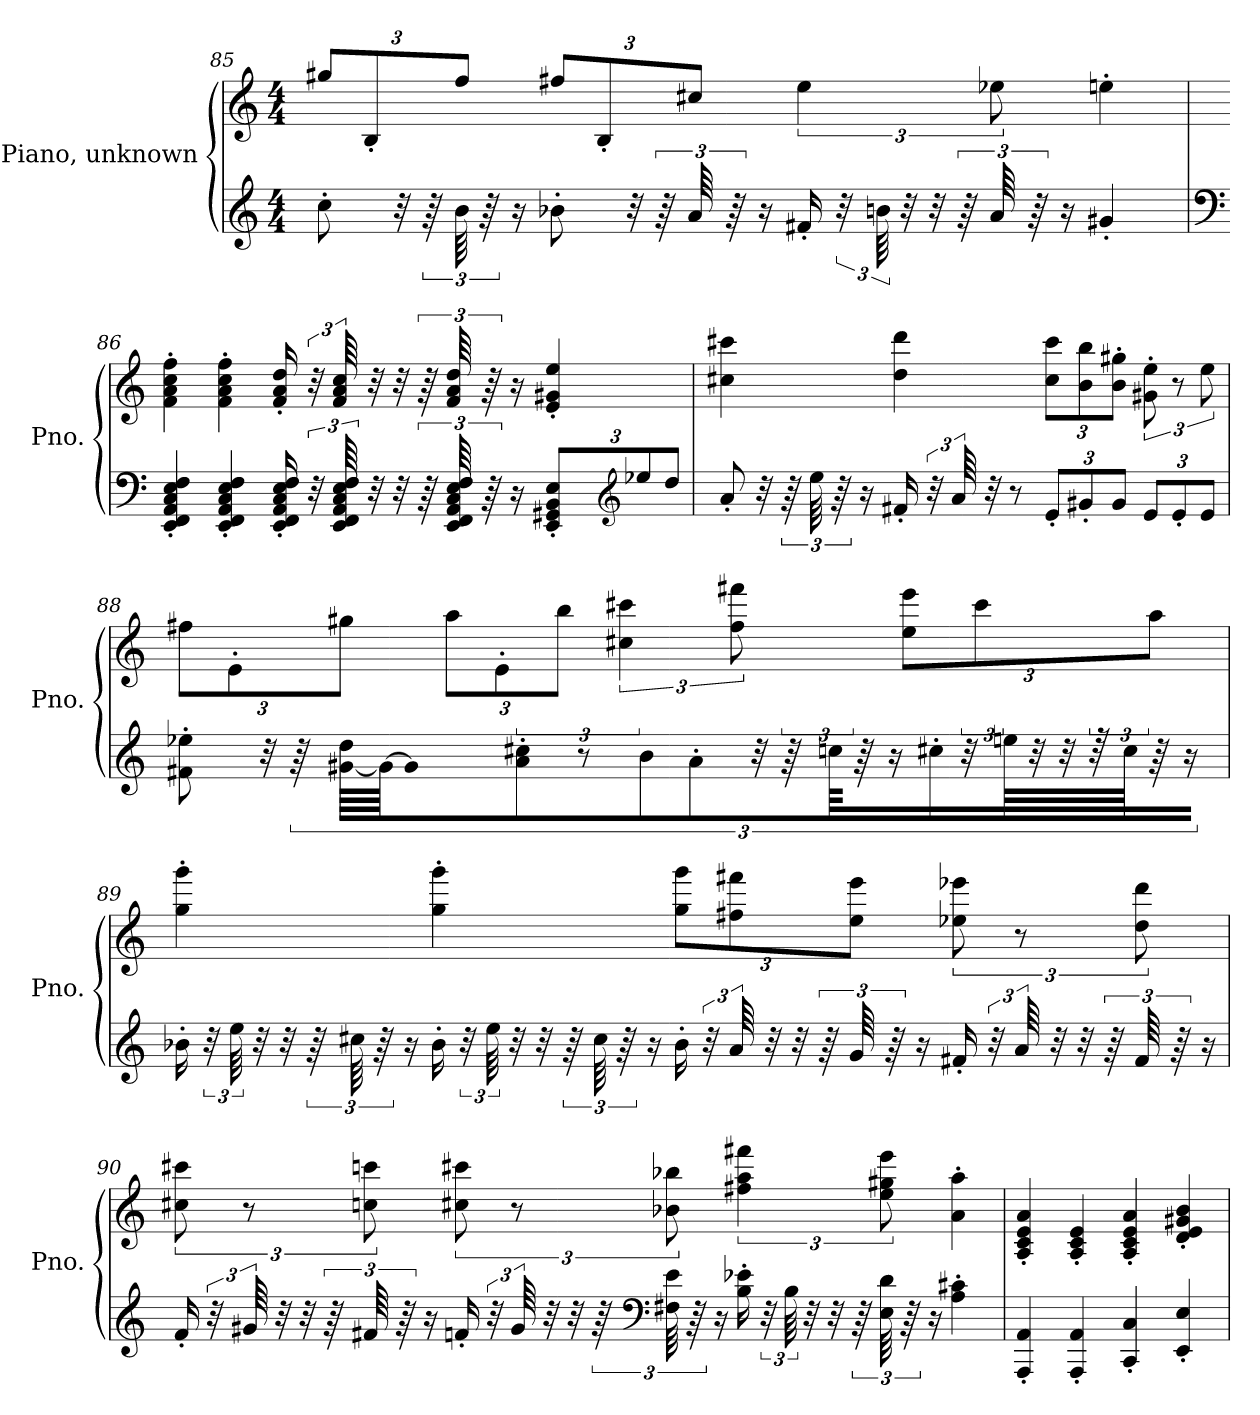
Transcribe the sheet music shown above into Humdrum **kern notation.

**kern	**kern
*part1	*part1
*staff2	*staff1
*I"Piano, unknown	*
*I'Pno.	*
!!LO:LB:g=z
*clefG2	*clefG2
*k[]	*k[]
*M4/4	*M4/4
*	*Xbrackettup
=85	=85
8cc'\	12gg#X/L
.	12B'/
32r	.
96r	.
96b\	12ff/J
96r	.
16r	.
8b-X'\	12ff#X/L
.	12B'/
32r	.
96r	.
96a/	12cc#X/J
96r	.
16r	.
*	*brackettup
16f#X'/	6ee\
48r	.
96bn\	.
32r	.
32r	.
96r	.
96a/	12ee-X\
96r	.
16r	.
4g#X'/	4een'\
!!LO:LB:g=z
=86	=86
*clefF4	*
4EE/' 4FF/' 4AA/' 4C/' 4E/' 4F/'	4f\' 4a\' 4cc\' 4ff\'
4EE/' 4FF/' 4AA/' 4C/' 4E/' 4F/'	4f\' 4a\' 4cc\' 4ff\'
16EE/' 16FF/' 16AA/' 16C/' 16E/' 16F/'	16f/' 16a/' 16dd/'
48r	48r
96EE/ 96FF/ 96AA/ 96C/ 96E/ 96F/	96f/ 96a/ 96cc/
32r	32r
32r	32r
96r	96r
96EE/ 96FF/ 96AA/ 96C/ 96E/ 96F/	96f/ 96a/ 96dd/
96r	96r
16r	16r
*Xbrackettup	*
12EE/' 12GG#X/' 12BB/' 12E/'L	4e/' 4g#X/' 4ee/'
*clefG2	*
12ee-X/	.
12dd/J	.
=87	=87
8a'/	4cc#X\ 4ccc#X\
32r	.
*brackettup	*
96r	.
96ee\	.
96r	.
16r	.
16f#X'/	4dd\ 4ddd\
48r	.
96a/	.
32r	.
8r	.
*Xbrackettup	*Xbrackettup
12e'/L	12cc#\ 12ccc#\L
12g#X'/	12b\ 12bb\
12g#/J	12b\' 12gg#X\'J
*	*brackettup
12e/L	12g#X\' 12ee\'
12e'/	12r
12e/J	12ee\
!!LO:LB:g=z
=88	=88
*	*Xbrackettup
8f#X\' 8ee-X\'	12ff#X\L
.	12e'\
32r	.
*brackettup	*
96r	.
[96g#X\ 96dd\LLLL	12gg#X\J
96g#\JJ_	.
16g#\J]	.
12a\' 12cc#X\'J	12aa\L
12r	12e'\
12b\	12bb\J
*	*brackettup
8a'/	6cc#X\ 6ccc#X\
32r	.
96r	.
96ccn\	12ff#\ 12fff#X\
96r	.
16r	.
*	*Xbrackettup
16cc#X'\	12ee\ 12eee\L
48r	.
96een\	12ccc#\
32r	.
32r	.
96r	.
96cc#\	12aa\J
96r	.
16r	.
!!LO:PB:g=z
=89	=89
16b-X'\	4gg\' 4ggg\'
48r	.
96ee\	.
32r	.
32r	.
96r	.
96cc#X\	.
96r	.
16r	.
16b-'\	4gg\' 4ggg\'
48r	.
96ee\	.
32r	.
32r	.
96r	.
96cc#\	.
96r	.
16r	.
16b-'\	12gg\ 12ggg\L
48r	.
96a/	12ff#X\ 12fff#X\
32r	.
32r	.
96r	.
96g/	12ee\ 12eee\J
96r	.
16r	.
*	*brackettup
16f#X'/	12ee-X\ 12eee-X\
48r	.
96a/	12r
32r	.
32r	.
96r	.
96f#/	12dd\ 12ddd\
96r	.
16r	.
!!LO:LB:g=z
=90	=90
16f'/	12cc#X\ 12ccc#X\
48r	.
96g#X/	12r
32r	.
32r	.
96r	.
96f#X/	12ccn\ 12cccn\
96r	.
16r	.
16fn'/	12cc#X\ 12ccc#X\
48r	.
96g#/	12r
32r	.
32r	.
96r	.
*clefF4	*
96F#X\ 96e\	12b-X\ 12bb-X\
96r	.
16r	.
16B\' 16e-X\'	6ff#X\ 6aa\ 6fff#X\
48r	.
96B\	.
32r	.
32r	.
96r	.
96E\ 96d\	12ee\ 12gg#X\ 12eee\
96r	.
16r	.
4A\' 4c#X\'	4a\' 4aa\'
=91	=91
4AAA/' 4AA/'	4A/' 4c/' 4e/' 4a/'
4AAA/' 4AA/'	4A/' 4c/' 4e/'
4CC/' 4C/'	4A/' 4c/' 4e/' 4a/'
4EE/' 4E/'	4d/' 4e/' 4g#X/' 4b/'
=	=
*-	*-
